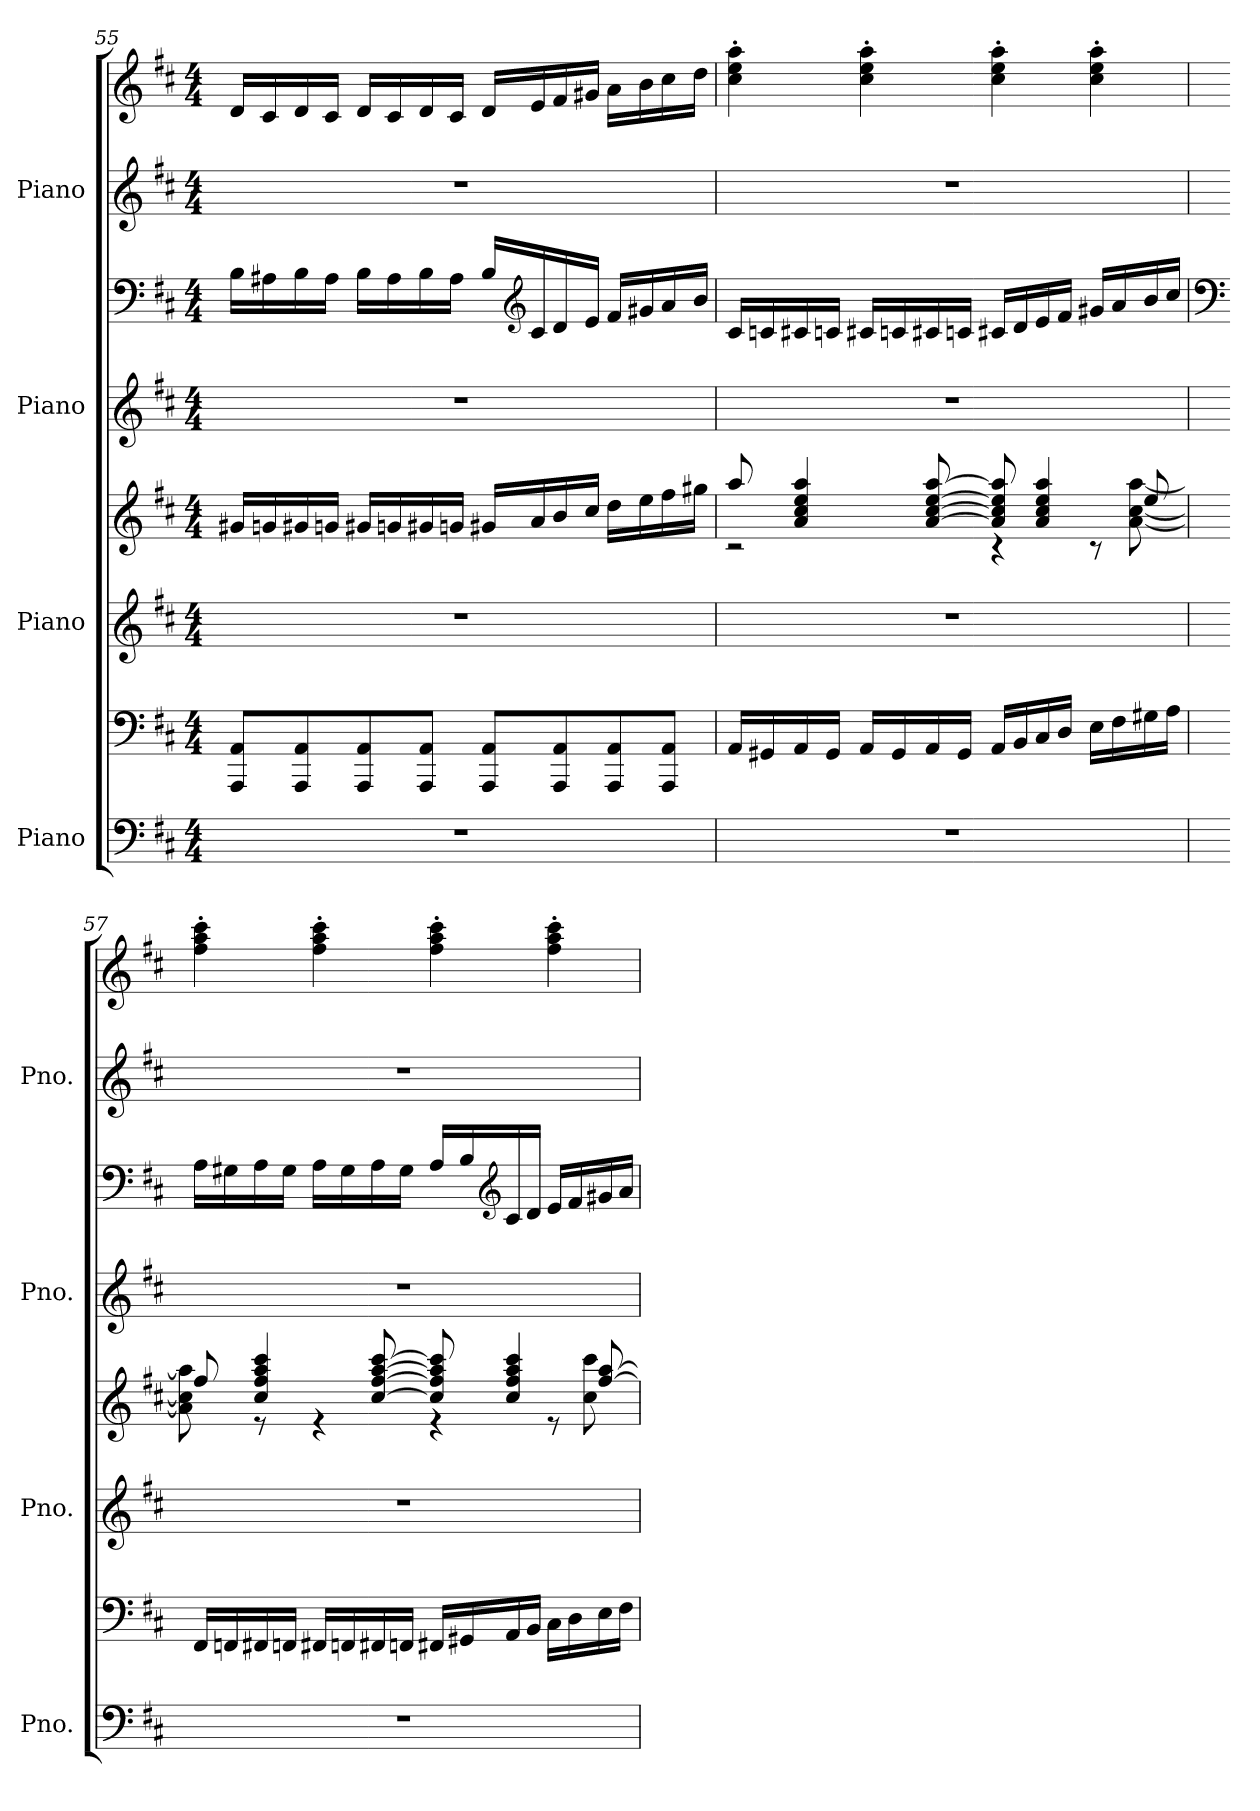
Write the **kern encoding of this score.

**kern	**kern	**kern	**kern	**kern	**kern	**kern	**kern
*part4	*part4	*part3	*part3	*part2	*part2	*part1	*part1
*staff8	*staff7	*staff6	*staff5	*staff4	*staff3	*staff2	*staff1
*I"Piano	*	*I"Piano	*	*I"Piano	*	*I"Piano	*
*I'Pno.	*	*I'Pno.	*	*I'Pno.	*	*I'Pno.	*
!!LO:PB:g=z
*clefF4	*clefF4	*clefG2	*clefG2	*clefG2	*clefF4	*clefG2	*clefG2
*k[f#c#]	*k[f#c#]	*k[f#c#]	*k[f#c#]	*k[f#c#]	*k[f#c#]	*k[f#c#]	*k[f#c#]
*M4/4	*M4/4	*M4/4	*M4/4	*M4/4	*M4/4	*M4/4	*M4/4
=55	=55	=55	=55	=55	=55	=55	=55
1r	8AAA/ 8AA/L	1r	16g#X/LL	1r	16B\LL	1r	16d/LL
.	.	.	16gn/	.	16A#X\	.	16c#/
.	8AAA/ 8AA/	.	16g#X/	.	16B\	.	16d/
.	.	.	16gn/JJ	.	16A#\JJ	.	16c#/JJ
.	8AAA/ 8AA/	.	16g#X/LL	.	16B\LL	.	16d/LL
.	.	.	16gn/	.	16A#\	.	16c#/
.	8AAA/ 8AA/J	.	16g#X/	.	16B\	.	16d/
.	.	.	16gn/JJ	.	16A#\JJ	.	16c#/JJ
.	8AAA/ 8AA/L	.	16g#X/LL	.	16B/LL	.	16d/LL
*	*	*	*	*	*clefG2	*	*
.	.	.	16a/	.	16c#/	.	16e/
.	8AAA/ 8AA/	.	16b/	.	16d/	.	16f#/
.	.	.	16cc#/JJ	.	16e/JJ	.	16g#X/JJ
.	8AAA/ 8AA/	.	16dd\LL	.	16f#/LL	.	16a\LL
.	.	.	16ee\	.	16g#X/	.	16b\
.	8AAA/ 8AA/J	.	16ff#\	.	16a/	.	16cc#\
.	.	.	16gg#X\JJ	.	16b/JJ	.	16dd\JJ
!!LO:PB:g=z
=56	=56	=56	=56	=56	=56	=56	=56
*	*	*	*^	*	*	*	*
1r	16AA/LL	1r	8aa/	2r	1r	16c#/LL	1r	4cc#\' 4ee\' 4aa\'
.	16GG#X/	.	.	.	.	16cn/	.	.
.	16AA/	.	4a/ 4cc#/ 4ee/ 4aa/	.	.	16c#X/	.	.
.	16GG#/JJ	.	.	.	.	16cn/JJ	.	.
.	16AA/LL	.	.	.	.	16c#X/LL	.	4cc#\' 4ee\' 4aa\'
.	16GG#/	.	.	.	.	16cn/	.	.
.	16AA/	.	[8a/ [8cc#/ [8ee/ [8aa/	.	.	16c#X/	.	.
.	16GG#/JJ	.	.	.	.	16cn/JJ	.	.
.	16AA/LL	.	8a/] 8cc#/] 8ee/] 8aa/]	4r	.	16c#X/LL	.	4cc#\' 4ee\' 4aa\'
.	16BB/	.	.	.	.	16d/	.	.
.	16C#/	.	4a/ 4cc#/ 4ee/ 4aa/	.	.	16e/	.	.
.	16D/JJ	.	.	.	.	16f#/JJ	.	.
.	16E\LL	.	.	8r	.	16g#X/LL	.	4cc#\' 4ee\' 4aa\'
.	16F#\	.	.	.	.	16a/	.	.
.	16G#X\	.	8ee/	[8a\ [8cc#\ [8aa\	.	16b/	.	.
.	16A\JJ	.	.	.	.	16cc#/JJ	.	.
!!LO:PB:g=z
=57	=57	=57	=57	=57	=57	=57	=57	=57
*	*	*	*	*	*	*clefF4	*	*
1r	16FF#/LL	1r	8ff#/	8a\] 8cc#\] 8aa\]	1r	16A\LL	1r	4ff#\' 4aa\' 4ccc#\'
.	16FFn/	.	.	.	.	16G#X\	.	.
.	16FF#X/	.	4cc#/ 4ff#/ 4aa/ 4ccc#/	8r	.	16A\	.	.
.	16FFn/JJ	.	.	.	.	16G#\JJ	.	.
.	16FF#X/LL	.	.	4r	.	16A\LL	.	4ff#\' 4aa\' 4ccc#\'
.	16FFn/	.	.	.	.	16G#\	.	.
.	16FF#X/	.	[8cc#/ [8ff#/ [8aa/ [8ccc#/	.	.	16A\	.	.
.	16FFn/JJ	.	.	.	.	16G#\JJ	.	.
.	16FF#X/LL	.	8cc#/] 8ff#/] 8aa/] 8ccc#/]	4r	.	16A/LL	.	4ff#\' 4aa\' 4ccc#\'
.	16GG#X/	.	.	.	.	16B/	.	.
*	*	*	*	*	*	*clefG2	*	*
.	16AA/	.	4cc#/ 4ff#/ 4aa/ 4ccc#/	.	.	16c#/	.	.
.	16BB/JJ	.	.	.	.	16d/JJ	.	.
.	16C#\LL	.	.	8r	.	16e/LL	.	4ff#\' 4aa\' 4ccc#\'
.	16D\	.	.	.	.	16f#/	.	.
.	16E\	.	[8ff#/ [8aa/	8cc#\ 8ccc#\	.	16g#X/	.	.
.	16F#\JJ	.	.	.	.	16a/JJ	.	.
*	*	*	*v	*v	*	*	*	*
=	=	=	=	=	=	=	=
*-	*-	*-	*-	*-	*-	*-	*-
